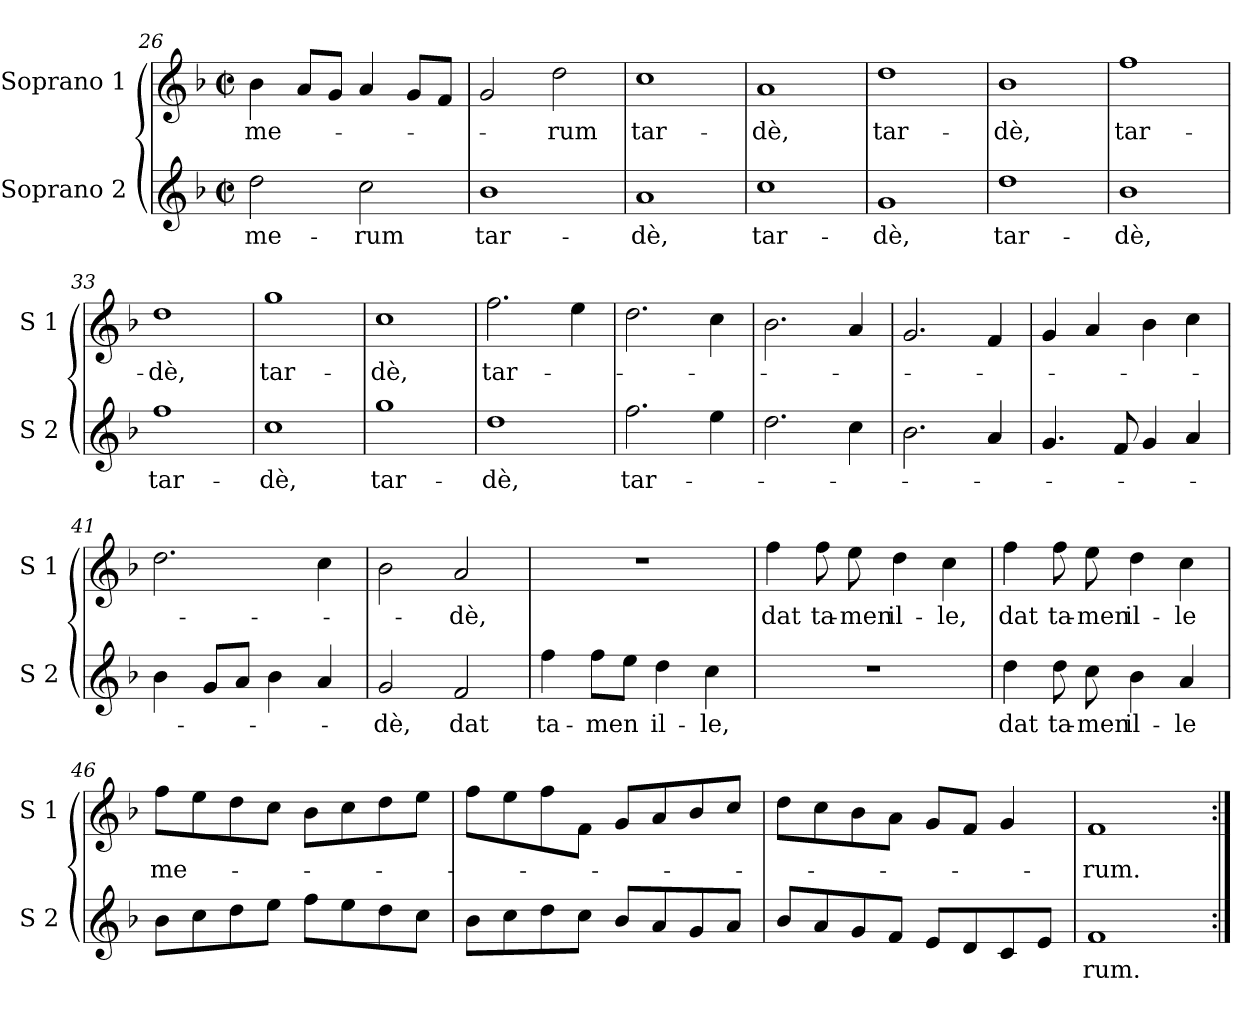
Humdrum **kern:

**kern	**text	**kern	**text
*part2	*part2	*part1	*part1
*staff2	*staff2	*staff1	*staff1
*I"Soprano 2	*	*I"Soprano 1	*
*I'S 2	*	*I'S 1	*
*clefG2	*	*clefG2	*
*k[b-]	*	*k[b-]	*
*F:	*	*F:	*
*M2/2	*	*M2/2	*
*met(c|)	*	*met(c|)	*
=26	=26	=26	=26
!	!LO:LY:b	!	!LO:LY:b
2dd\	me-	4b-\	me-
.	.	8a/L	.
.	.	8g/J	.
!	!LO:LY:b	!	!
2cc\	-rum	4a/	.
.	.	8g/L	.
.	.	8f/J	.
!!LO:PB:g=z
=27	=27	=27	=27
!	!LO:LY:b	!	!
1b-	tar-	2g/	.
!	!	!	!LO:LY:b
.	.	2dd\	-rum
=28	=28	=28	=28
!	!LO:LY:b	!	!LO:LY:b
1a	-dè,	1cc	tar-
=29	=29	=29	=29
!	!LO:LY:b	!	!LO:LY:b
1cc	tar-	1a	-dè,
=30	=30	=30	=30
!	!LO:LY:b	!	!LO:LY:b
1g	-dè,	1dd	tar-
=31	=31	=31	=31
!	!LO:LY:b	!	!LO:LY:b
1dd	tar-	1b-	-dè,
=32	=32	=32	=32
!	!LO:LY:b	!	!LO:LY:b
1b-	-dè,	1ff	tar-
=33	=33	=33	=33
!	!LO:LY:b	!	!LO:LY:b
1ff	tar-	1dd	-dè,
!!LO:LB:g=z
=34	=34	=34	=34
!	!LO:LY:b	!	!LO:LY:b
1cc	-dè,	1gg	tar-
=35	=35	=35	=35
!	!LO:LY:b	!	!LO:LY:b
1gg	tar-	1cc	-dè,
=36	=36	=36	=36
!	!LO:LY:b	!	!LO:LY:b
1dd	-dè,	2.ff\	tar-
.	.	4ee\	.
=37	=37	=37	=37
!	!LO:LY:b	!	!
2.ff\	tar-	2.dd\	.
4ee\	.	4cc\	.
=38	=38	=38	=38
2.dd\	.	2.b-\	.
4cc\	.	4a/	.
=39	=39	=39	=39
2.b-\	.	2.g/	.
4a/	.	4f/	.
=40	=40	=40	=40
4.g/	.	4g/	.
.	.	4a/	.
8f/	.	.	.
4g/	.	4b-\	.
4a/	.	4cc\	.
!!LO:LB:g=z
=41	=41	=41	=41
4b-\	.	2.dd\	.
8g/L	.	.	.
8a/J	.	.	.
4b-\	.	.	.
4a/	.	4cc\	.
=42	=42	=42	=42
!	!LO:LY:b	!	!
2g/	-dè,	2b-\	.
!	!LO:LY:b	!	!LO:LY:b
2f/	dat	2a/	-dè,
=43	=43	=43	=43
!	!LO:LY:b	!	!
4ff\	ta-	1r	.
!	!LO:LY:b	!	!
8ff\L	-men	.	.
8ee\J	.	.	.
!	!LO:LY:b	!	!
4dd\	il-	.	.
!	!LO:LY:b	!	!
4cc\	-le,	.	.
=44	=44	=44	=44
!	!	!	!LO:LY:b
1r	.	4ff\	dat
!	!	!	!LO:LY:b
.	.	8ff\	ta-
!	!	!	!LO:LY:b
.	.	8ee\	-men
!	!	!	!LO:LY:b
.	.	4dd\	il-
!	!	!	!LO:LY:b
.	.	4cc\	-le,
=45	=45	=45	=45
!	!LO:LY:b	!	!LO:LY:b
4dd\	dat	4ff\	dat
!	!LO:LY:b	!	!LO:LY:b
8dd\	ta-	8ff\	ta-
!	!LO:LY:b	!	!LO:LY:b
8cc\	-men	8ee\	-men
!	!LO:LY:b	!	!LO:LY:b
4b-\	il-	4dd\	il-
!	!LO:LY:b	!	!LO:LY:b
4a/	-le	4cc\	-le
!!LO:LB:g=z
=46	=46	=46	=46
!	!	!	!LO:LY:b
8b-\L	.	8ff\L	me-
8cc\	.	8ee\	.
8dd\	.	8dd\	.
8ee\J	.	8cc\J	.
8ff\L	.	8b-\L	.
8ee\	.	8cc\	.
8dd\	.	8dd\	.
8cc\J	.	8ee\J	.
=47	=47	=47	=47
8b-\L	.	8ff\L	.
8cc\	.	8ee\	.
8dd\	.	8ff\	.
8cc\J	.	8f\J	.
8b-/L	.	8g/L	.
8a/	.	8a/	.
8g/	.	8b-/	.
8a/J	.	8cc/J	.
=48	=48	=48	=48
8b-/L	.	8dd\L	.
8a/	.	8cc\	.
8g/	.	8b-\	.
8f/J	.	8a\J	.
8e/L	.	8g/L	.
8d/	.	8f/J	.
8c/	.	4g/	.
8e/J	.	.	.
=49	=49	=49	=49
!	!LO:LY:b	!	!LO:LY:b
1f	rum.	1f	-rum.
=:|!	=:|!	=:|!	=:|!
*-	*-	*-	*-
